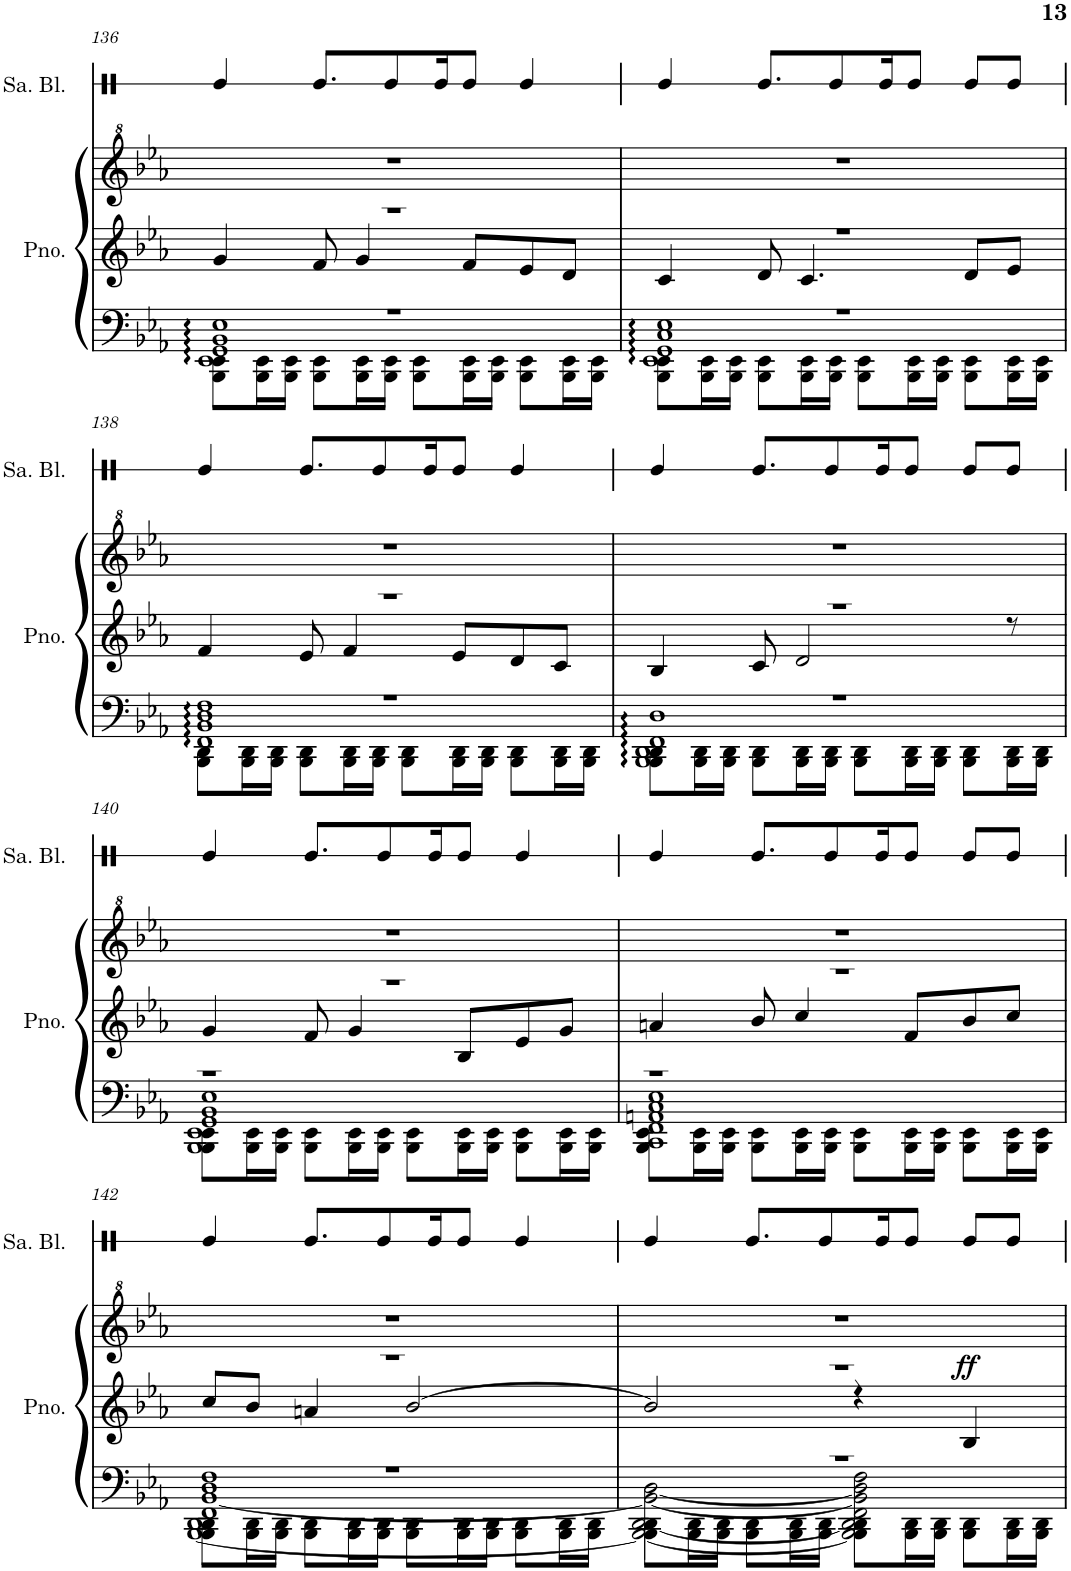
**kern	**kern	**kern	**dynam	**kern
*part2	*part2	*part2	*part2	*part1
*staff4	*staff3	*staff2	*staff2/3/4	*staff1
*I"钢琴	*	*	*	*I"沙锤块
!!LO:PB:g=z
*clefF4	*clefG2	*clefG^2	*	*clefX
*k[b-e-a-]	*k[b-e-a-]	*k[b-e-a-]	*	*k[]
*M4/4	*M4/4	*M4/4	*	*M4/4
=136	=136	=136	=136	=136
*^	*^	*	*	*
*	*^	*	*	*	*	*
1EE- 1GG 1BB- 1E-	8BBB-\ 8EE-\L	1r	1r	4g/	1r	.	4Re/
.	16BBB-\ 16EE-\L	.	.	.	.	.	.
.	16BBB-\ 16EE-\JJ	.	.	.	.	.	.
.	8BBB-\ 8EE-\L	.	.	8f/	.	.	8.Re/L
.	16BBB-\ 16EE-\L	.	.	4g/	.	.	.
.	16BBB-\ 16EE-\JJ	.	.	.	.	.	8Re/
.	8BBB-\ 8EE-\L	.	.	.	.	.	.
.	.	.	.	.	.	.	16Re/K
.	16BBB-\ 16EE-\L	.	.	8f/L	.	.	8Re/J
.	16BBB-\ 16EE-\JJ	.	.	.	.	.	.
.	8BBB-\ 8EE-\L	.	.	8e-/	.	.	4Re/
.	16BBB-\ 16EE-\L	.	.	8d/J	.	.	.
.	16BBB-\ 16EE-\JJ	.	.	.	.	.	.
=137	=137	=137	=137	=137	=137	=137	=137
1EE- 1GG 1C 1E-	8BBB-\ 8EE-\L	1r	1r	4c/	1r	.	4Re/
.	16BBB-\ 16EE-\L	.	.	.	.	.	.
.	16BBB-\ 16EE-\JJ	.	.	.	.	.	.
.	8BBB-\ 8EE-\L	.	.	8d/	.	.	8.Re/L
.	16BBB-\ 16EE-\L	.	.	4.c/	.	.	.
.	16BBB-\ 16EE-\JJ	.	.	.	.	.	8Re/
.	8BBB-\ 8EE-\L	.	.	.	.	.	.
.	.	.	.	.	.	.	16Re/K
.	16BBB-\ 16EE-\L	.	.	.	.	.	8Re/J
.	16BBB-\ 16EE-\JJ	.	.	.	.	.	.
.	8BBB-\ 8EE-\L	.	.	8d/L	.	.	8Re/L
.	16BBB-\ 16EE-\L	.	.	8e-/J	.	.	8Re/J
.	16BBB-\ 16EE-\JJ	.	.	.	.	.	.
!!LO:LB:g=z
=138	=138	=138	=138	=138	=138	=138	=138
1FF 1BB- 1D 1F	8BBB-\ 8DD\L	1r	1r	4f/	1r	.	4Re/
.	16BBB-\ 16DD\L	.	.	.	.	.	.
.	16BBB-\ 16DD\JJ	.	.	.	.	.	.
.	8BBB-\ 8DD\L	.	.	8e-/	.	.	8.Re/L
.	16BBB-\ 16DD\L	.	.	4f/	.	.	.
.	16BBB-\ 16DD\JJ	.	.	.	.	.	8Re/
.	8BBB-\ 8DD\L	.	.	.	.	.	.
.	.	.	.	.	.	.	16Re/K
.	16BBB-\ 16DD\L	.	.	8e-/L	.	.	8Re/J
.	16BBB-\ 16DD\JJ	.	.	.	.	.	.
.	8BBB-\ 8DD\L	.	.	8d/	.	.	4Re/
.	16BBB-\ 16DD\L	.	.	8c/J	.	.	.
.	16BBB-\ 16DD\JJ	.	.	.	.	.	.
=139	=139	=139	=139	=139	=139	=139	=139
1BBB- 1DD 1FF 1D	8BBB-\ 8DD\L	1r	1r	4B-/	1r	.	4Re/
.	16BBB-\ 16DD\L	.	.	.	.	.	.
.	16BBB-\ 16DD\JJ	.	.	.	.	.	.
.	8BBB-\ 8DD\L	.	.	8c/	.	.	8.Re/L
.	16BBB-\ 16DD\L	.	.	2d/	.	.	.
.	16BBB-\ 16DD\JJ	.	.	.	.	.	8Re/
.	8BBB-\ 8DD\L	.	.	.	.	.	.
.	.	.	.	.	.	.	16Re/K
.	16BBB-\ 16DD\L	.	.	.	.	.	8Re/J
.	16BBB-\ 16DD\JJ	.	.	.	.	.	.
.	8BBB-\ 8DD\L	.	.	.	.	.	8Re/L
.	16BBB-\ 16DD\L	.	.	8r	.	.	8Re/J
.	16BBB-\ 16DD\JJ	.	.	.	.	.	.
!!LO:LB:g=z
=140	=140	=140	=140	=140	=140	=140	=140
1BBB- 1EE- 1GG 1BB- 1E-	8BBB-\ 8EE-\L	1r	1r	4g/	1r	.	4Re/
.	16BBB-\ 16EE-\L	.	.	.	.	.	.
.	16BBB-\ 16EE-\JJ	.	.	.	.	.	.
.	8BBB-\ 8EE-\L	.	.	8f/	.	.	8.Re/L
.	16BBB-\ 16EE-\L	.	.	4g/	.	.	.
.	16BBB-\ 16EE-\JJ	.	.	.	.	.	8Re/
.	8BBB-\ 8EE-\L	.	.	.	.	.	.
.	.	.	.	.	.	.	16Re/K
.	16BBB-\ 16EE-\L	.	.	8B-/L	.	.	8Re/J
.	16BBB-\ 16EE-\JJ	.	.	.	.	.	.
.	8BBB-\ 8EE-\L	.	.	8e-/	.	.	4Re/
.	16BBB-\ 16EE-\L	.	.	8g/J	.	.	.
.	16BBB-\ 16EE-\JJ	.	.	.	.	.	.
=141	=141	=141	=141	=141	=141	=141	=141
1CC 1FF 1AAn 1C 1E-	8BBB-\ 8EE-\L	1r	1r	4an/	1r	.	4Re/
.	16BBB-\ 16EE-\L	.	.	.	.	.	.
.	16BBB-\ 16EE-\JJ	.	.	.	.	.	.
.	8BBB-\ 8EE-\L	.	.	8b-/	.	.	8.Re/L
.	16BBB-\ 16EE-\L	.	.	4cc/	.	.	.
.	16BBB-\ 16EE-\JJ	.	.	.	.	.	8Re/
.	8BBB-\ 8EE-\L	.	.	.	.	.	.
.	.	.	.	.	.	.	16Re/K
.	16BBB-\ 16EE-\L	.	.	8f/L	.	.	8Re/J
.	16BBB-\ 16EE-\JJ	.	.	.	.	.	.
.	8BBB-\ 8EE-\L	.	.	8b-/	.	.	8Re/L
.	16BBB-\ 16EE-\L	.	.	8cc/J	.	.	8Re/J
.	16BBB-\ 16EE-\JJ	.	.	.	.	.	.
!!LO:LB:g=z
=142	=142	=142	=142	=142	=142	=142	=142
[1BBB- 1DD 1FF [1BB- 1D 1F	8BBB-\ 8DD\L	1r	1r	8cc/L	1r	.	4Re/
.	16BBB-\ 16DD\L	.	.	8b-/J	.	.	.
.	16BBB-\ 16DD\JJ	.	.	.	.	.	.
.	8BBB-\ 8DD\L	.	.	4an/	.	.	8.Re/L
.	16BBB-\ 16DD\L	.	.	.	.	.	.
.	16BBB-\ 16DD\JJ	.	.	.	.	.	8Re/
.	8BBB-\ 8DD\L	.	.	[2b-/	.	.	.
.	.	.	.	.	.	.	16Re/K
.	16BBB-\ 16DD\L	.	.	.	.	.	8Re/J
.	16BBB-\ 16DD\JJ	.	.	.	.	.	.
.	8BBB-\ 8DD\L	.	.	.	.	.	4Re/
.	16BBB-\ 16DD\L	.	.	.	.	.	.
.	16BBB-\ 16DD\JJ	.	.	.	.	.	.
=143	=143	=143	=143	=143	=143	=143	=143
2BBB-\_ [2DD\ 2BB-\_ [2D\	8BBB-\ 8DD\L	1r	1r	2b-/]	1r	.	4Re/
.	16BBB-\ 16DD\L	.	.	.	.	.	.
.	16BBB-\ 16DD\JJ	.	.	.	.	.	.
.	8BBB-\ 8DD\L	.	.	.	.	.	8.Re/L
.	16BBB-\ 16DD\L	.	.	.	.	.	.
.	16BBB-\ 16DD\JJ	.	.	.	.	.	8Re/
2BBB-\] 2DD\] 2FF\ 2BB-\] 2D\] 2F\	8BBB-\ 8DD\L	.	.	4r	.	.	.
.	.	.	.	.	.	.	16Re/K
.	16BBB-\ 16DD\L	.	.	.	.	.	8Re/J
.	16BBB-\ 16DD\JJ	.	.	.	.	.	.
!	!	!	!	!	!	!LO:DY:a=2	!
.	8BBB-\ 8DD\L	.	.	4B-/	.	ff	8Re/L
.	16BBB-\ 16DD\L	.	.	.	.	.	8Re/J
.	16BBB-\ 16DD\JJ	.	.	.	.	.	.
*v	*v	*v	*	*	*	*	*
*	*v	*v	*	*	*
=	=	=	=	=
*-	*-	*-	*-	*-
